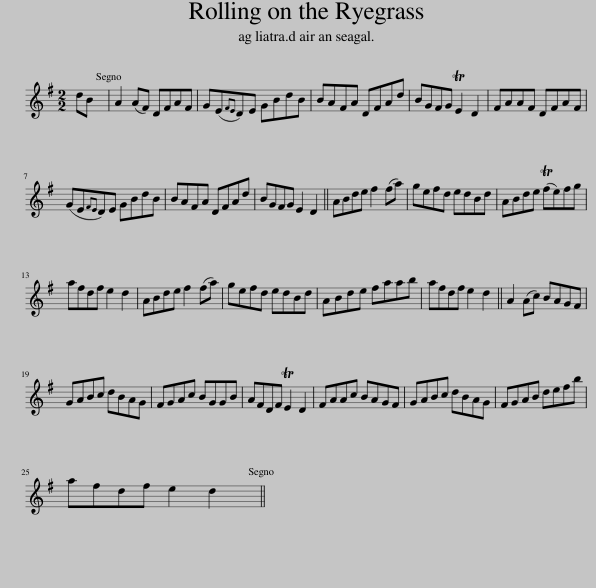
X:1
L:1/8
M:2/2
I:linebreak $
K:G
V:1 treble
V:1
 dB | A2 (AF) DFAF | G(E{FE}D)E GBdB | BAFA DFAd | BGFG TE2 D2 | %5
 FAAF DFAF |$ (GE{FE}D)E GBdB | BAFA DFAd | BGFG E2 D2 || ABde f2 (fa) | %10
 gefd edBd | ABde (Tfe)fg |$ afdf e2 d2 | ABde f2 (fa) | gefd edBd | %15
 ABde faab | afdf e2 d2 || A2 (Ac) BAGF |$ GABc dBAG | FGAc BGGB | %20
 AFDF TE2 D2 | FAAc BAGF | GABc dBAG | FGAB defb |$ afdf e2 d2 || %25
